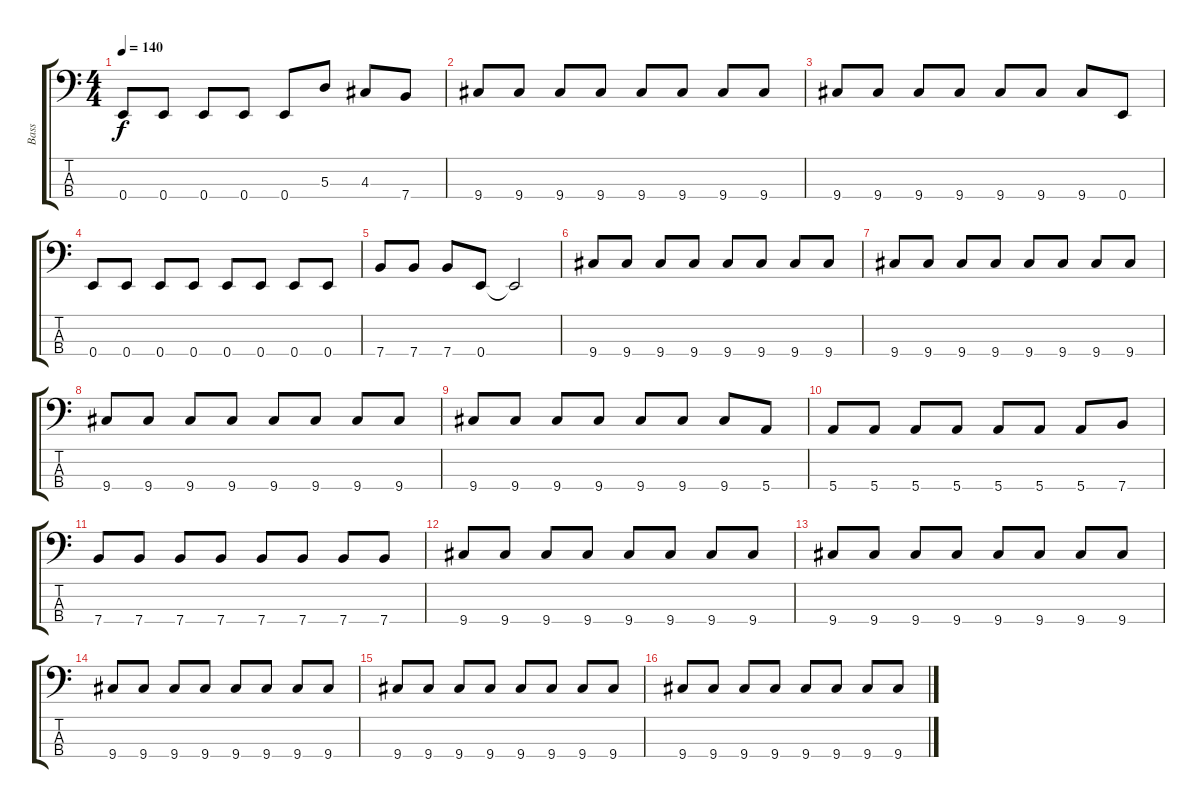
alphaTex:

\track ("Bass" "Bass") {instrument acousticbass}
\staff {score tabs}
\tuning (G2 D2 A1 E1) {hide}
\ts (4 4)
\tempo 140
\clef f4
\ks c
0.4.8{dy f} 0.4.8 0.4.8 0.4.8 0.4.8 5.3.8 4.3.8 7.4.8 |
9.4.8 9.4.8 9.4.8 9.4.8 9.4.8 9.4.8 9.4.8 9.4.8 |
9.4.8 9.4.8 9.4.8 9.4.8 9.4.8 9.4.8 9.4.8 0.4.8 |
0.4.8 0.4.8 0.4.8 0.4.8 0.4.8 0.4.8 0.4.8 0.4.8 |
7.4.8 7.4.8 7.4.8 0.4.8 0.4{t}.2 |
9.4.8 9.4.8 9.4.8 9.4.8 9.4.8 9.4.8 9.4.8 9.4.8 |
9.4.8 9.4.8 9.4.8 9.4.8 9.4.8 9.4.8 9.4.8 9.4.8 |
9.4.8 9.4.8 9.4.8 9.4.8 9.4.8 9.4.8 9.4.8 9.4.8 |
9.4.8 9.4.8 9.4.8 9.4.8 9.4.8 9.4.8 9.4.8 5.4.8 |
5.4.8 5.4.8 5.4.8 5.4.8 5.4.8 5.4.8 5.4.8 7.4.8 |
7.4.8 7.4.8 7.4.8 7.4.8 7.4.8 7.4.8 7.4.8 7.4.8 |
9.4.8 9.4.8 9.4.8 9.4.8 9.4.8 9.4.8 9.4.8 9.4.8 |
9.4.8 9.4.8 9.4.8 9.4.8 9.4.8 9.4.8 9.4.8 9.4.8 |
9.4.8 9.4.8 9.4.8 9.4.8 9.4.8 9.4.8 9.4.8 9.4.8 |
9.4.8 9.4.8 9.4.8 9.4.8 9.4.8 9.4.8 9.4.8 9.4.8 |
9.4.8 9.4.8 9.4.8 9.4.8 9.4.8 9.4.8 9.4.8 9.4.8
